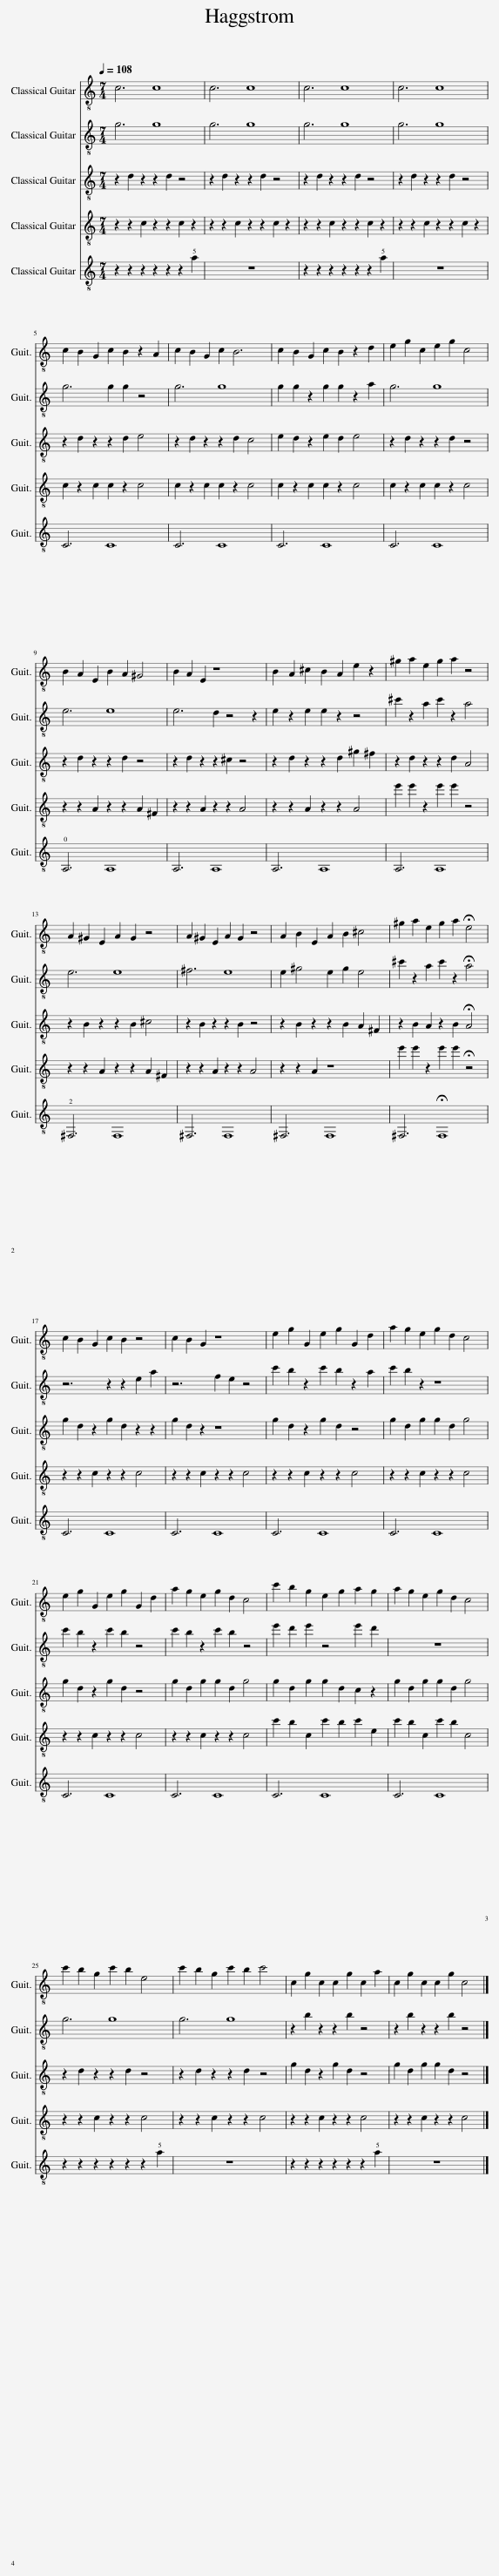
X:1
%%score 1 2 3 4 5
L:1/8
Q:1/4=108
M:7/4
I:linebreak $
K:C
V:1 treble-8
V:2 treble-8
V:3 treble-8
V:4 treble-8
V:5 treble-8
V:1
 c6 c8 | c6 c8 | c6 c8 | c6 c8 |$ c2 B2 G2 c2 B2 z2 A2 | %5
 c2 B2 G2 c2 B6 | c2 B2 G2 c2 B2 z2 d2 | e2 g2 c2 e2 g2 c4 |$ B2 A2 E2 B2 A2 ^G4 | B2 A2 E2 z8 | %10
 B2 A2 ^c2 B2 A2 e2 z2 | ^g2 a2 e2 g2 a2 z4 |$ A2 ^G2 E2 A2 G2 z4 | A2 ^G2 E2 A2 G2 z4 | A2 B2 E2 A2 B2 ^c4 | %15
 ^g2 a2 e2 g2 a2 !fermata!e4 |$ c2 B2 G2 c2 B2 z4 | c2 B2 G2 z8 | e2 g2 G2 e2 g2 G2 d2 | a2 g2 e2 g2 d2 c4 |$ %20
 e2 g2 G2 e2 g2 G2 d2 | a2 g2 e2 g2 d2 c4 | c'2 b2 g2 e2 g2 a2 g2 | a2 g2 e2 g2 d2 c4 |$ c'2 b2 g2 c'2 b2 e4 | %25
 c'2 b2 g2 c'2 b2 c'4 | c2 g2 c2 c2 g2 c2 a2 | c2 g2 c2 c2 g2 c4 |] %28
V:2
 g6 g8 | g6 g8 | g6 g8 | g6 g8 |$ g6 g2 g2 z4 | %5
 g6 g8 | g2 g2 z2 g2 g2 z2 a2 | g6 g8 |$ e6 e8 | e6 d2 z4 z2 | %10
 e2 z2 e2 e2 z2 z4 | ^c'2 z2 a2 c'2 z2 a4 |$ e6 e8 | ^f6 e8 | e2 ^g4 e2 g2 e4 | %15
 ^c'2 z2 a2 c'2 z2 !fermata!a4 |$ z6 z2 z2 e2 a2 | z6 f2 e2 z4 | c'2 b2 z2 c'2 b2 z2 a2 | c'2 b2 z2 z8 |$ %20
 c'2 b2 z2 c'2 b2 z4 | c'2 b2 z2 c'2 b2 z4 | e'2 d'2 e'2 z4 e'2 d'2 | z14 |$ g6 g8 | %25
 g6 g8 | z2 b2 z2 z2 b2 z4 | z2 b2 z2 z2 b2 z4 |] %28
V:3
 z2 d2 z2 z2 d2 z4 | z2 d2 z2 z2 d2 z4 | z2 d2 z2 z2 d2 z4 | z2 d2 z2 z2 d2 z4 |$ z2 d2 z2 z2 d2 e4 | %5
 z2 d2 z2 z2 d2 c4 | e2 d2 z2 e2 d2 e4 | z2 d2 z2 z2 d2 z4 |$ z2 d2 z2 z2 d2 z4 | z2 d2 z2 z2 ^c2 z4 | %10
 z2 d2 z2 z2 d2 ^g2 ^f2 | z2 d2 z2 z2 d2 A4 |$ z2 B2 z2 z2 B2 ^c4 | z2 B2 z2 z2 B2 z4 | z2 B2 z2 z2 B2 A2 ^F2 | %15
 z2 B2 A2 z2 B2 !fermata!A4 |$ g2 d2 z2 g2 d2 z2 z2 | g2 d2 z2 z8 | g2 d2 z2 g2 d2 z4 | g2 d2 g2 g2 d2 g4 |$ %20
 g2 d2 z2 g2 d2 z4 | g2 d2 g2 g2 d2 g4 | g2 d2 g2 g2 d2 c2 z2 | g2 d2 g2 g2 d2 g4 |$ z2 d2 z2 z2 d2 z4 | %25
 z2 d2 z2 z2 d2 z4 | g2 d2 z2 g2 d2 z4 | g2 d2 g2 g2 d2 z4 |] %28
V:4
 z2 z2 c2 z2 z2 c2 z2 | z2 z2 c2 z2 z2 c2 z2 | z2 z2 c2 z2 z2 c2 z2 | z2 z2 c2 z2 z2 c2 z2 |$ c2 z2 c2 c2 z2 c4 | %5
 c2 z2 c2 c2 z2 c4 | c2 z2 c2 c2 z2 c4 | c2 z2 c2 c2 z2 c4 |$ z2 z2 A2 z2 z2 A2 ^F2 | z2 z2 A2 z2 z2 A4 | %10
 z2 z2 A2 z2 z2 A4 | e'2 e'2 z2 e'2 e'2 z4 |$ z2 z2 A2 z2 z2 A2 ^F2 | z2 z2 A2 z2 z2 A4 | z2 z2 A2 z8 | %15
 e'2 e'2 z2 e'2 e'2 !fermata!z4 |$ z2 z2 c2 z2 z2 c4 | z2 z2 c2 z2 z2 c4 | z2 z2 c2 z2 z2 c4 | z2 z2 c2 z2 z2 c4 |$ %20
 z2 z2 c2 z2 z2 c4 | z2 z2 c2 z2 z2 c4 | c'2 b2 c2 c'2 b2 c'2 e2 | c'2 b2 c2 c'2 b2 c4 |$ z2 z2 c2 z2 z2 c4 | %25
 z2 z2 c2 z2 z2 c4 | z2 z2 c2 z2 z2 c4 | z2 z2 c2 z2 z2 c4 |] %28
V:5
 z2 z2 z2 z2 z2 z2 !5!a2 | z14 | z2 z2 z2 z2 z2 z2 !5!a2 | z14 |$ C6 C8 | %5
 C6 C8 | C6 C8 | C6 C8 |$ !0!A,6 A,8 | A,6 A,8 | %10
 A,6 A,8 | A,6 A,8 |$ !2!^F,6 F,8 | ^F,6 F,8 | ^F,6 F,8 | %15
 ^F,6 !fermata!F,8 |$ C6 C8 | C6 C8 | C6 C8 | C6 C8 |$ %20
 C6 C8 | C6 C8 | C6 C8 | C6 C8 |$ z2 z2 z2 z2 z2 z2 !5!a2 | %25
 z14 | z2 z2 z2 z2 z2 z2 !5!a2 | z14 |] %28
